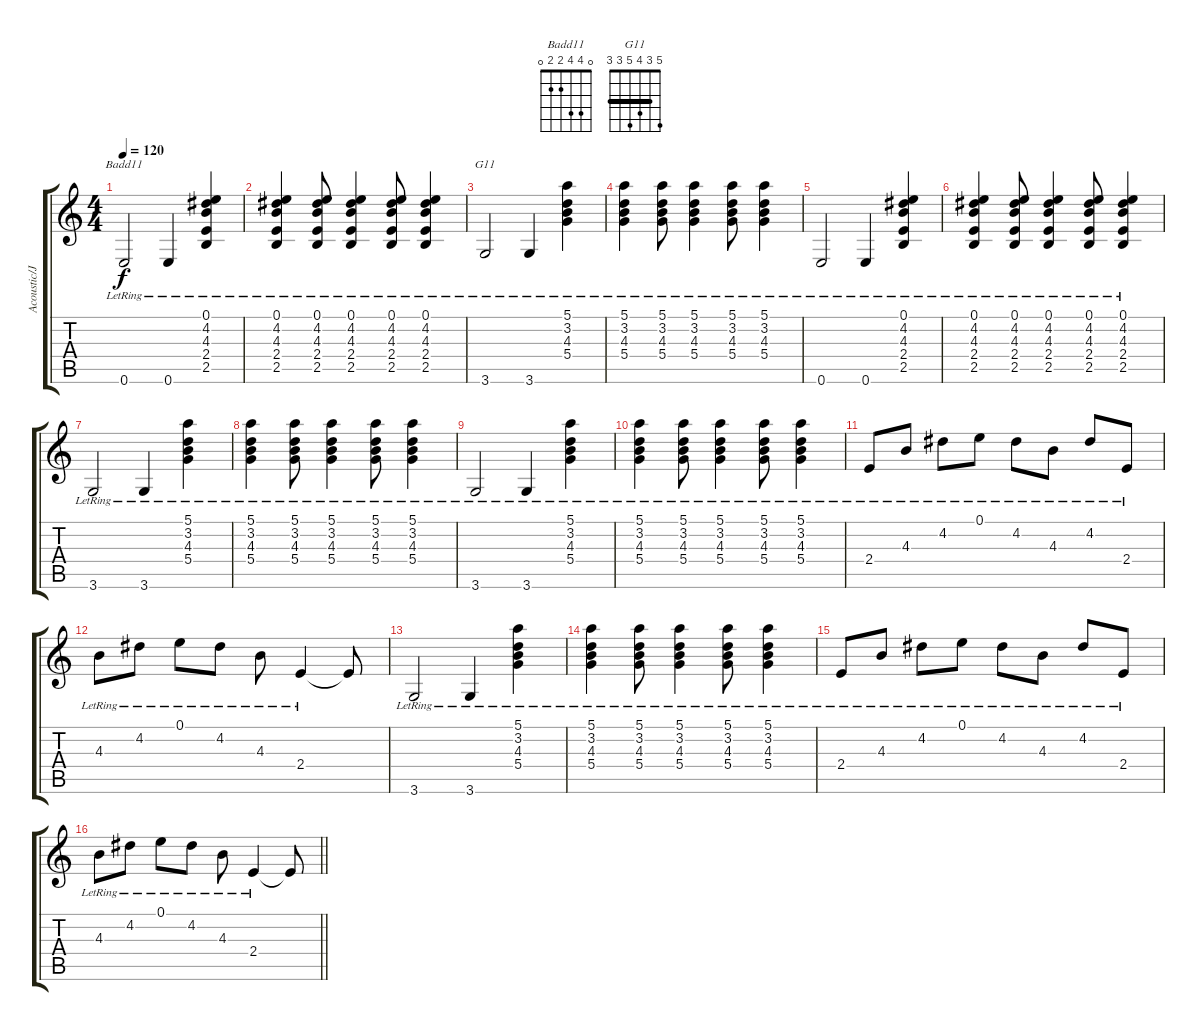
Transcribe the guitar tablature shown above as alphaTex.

\track ("Acoustic/Jazz" "Acoustic/J") {instrument acousticguitarsteel}
\staff {score tabs}
\tuning (E4 B3 G3 D3 A2 E2) {hide}
\chord ("Badd11" 0 4 4 2 2 0)
\chord ("G11" 5 3 4 5 3 3) {barre 3}
\ts (4 4)
\tempo 120
\clef g2
\ks c
0.6{lr}.2{ch "Badd11" dy f} 0.6{lr}.4 (0.1{lr} 4.2{lr} 4.3{lr} 2.4{lr} 2.5{lr}).4 |
(0.1{lr} 4.2{lr} 4.3{lr} 2.4{lr} 2.5{lr}).4 (0.1{lr} 4.2{lr} 4.3{lr} 2.4{lr} 2.5{lr}).8 (0.1{lr} 4.2{lr} 4.3{lr} 2.4{lr} 2.5{lr}).4 (0.1{lr} 4.2{lr} 4.3{lr} 2.4{lr} 2.5{lr}).8 (0.1{lr} 4.2{lr} 4.3{lr} 2.4{lr} 2.5{lr}).4 |
3.6{lr}.2{ch "G11"} 3.6{lr}.4 (5.1{lr} 3.2{lr} 4.3{lr} 5.4{lr}).4 |
(5.1{lr} 3.2{lr} 4.3{lr} 5.4{lr}).4 (5.1{lr} 3.2{lr} 4.3{lr} 5.4{lr}).8 (5.1{lr} 3.2{lr} 4.3{lr} 5.4{lr}).4 (5.1{lr} 3.2{lr} 4.3{lr} 5.4{lr}).8 (5.1{lr} 3.2{lr} 4.3{lr} 5.4{lr}).4 |
0.6{lr}.2 0.6{lr}.4 (0.1{lr} 4.2{lr} 4.3{lr} 2.4{lr} 2.5{lr}).4 |
(0.1{lr} 4.2{lr} 4.3{lr} 2.4{lr} 2.5{lr}).4 (0.1{lr} 4.2{lr} 4.3{lr} 2.4{lr} 2.5{lr}).8 (0.1{lr} 4.2{lr} 4.3{lr} 2.4{lr} 2.5{lr}).4 (0.1{lr} 4.2{lr} 4.3{lr} 2.4{lr} 2.5{lr}).8 (0.1{lr} 4.2{lr} 4.3{lr} 2.4{lr} 2.5{lr}).4 |
3.6{lr}.2 3.6{lr}.4 (5.1{lr} 3.2{lr} 4.3{lr} 5.4{lr}).4 |
(5.1{lr} 3.2{lr} 4.3{lr} 5.4{lr}).4 (5.1{lr} 3.2{lr} 4.3{lr} 5.4{lr}).8 (5.1{lr} 3.2{lr} 4.3{lr} 5.4{lr}).4 (5.1{lr} 3.2{lr} 4.3{lr} 5.4{lr}).8 (5.1{lr} 3.2{lr} 4.3{lr} 5.4{lr}).4 |
3.6{lr}.2{instrument acousticguitarsteel} 3.6{lr}.4 (5.1{lr} 3.2{lr} 4.3{lr} 5.4{lr}).4 |
(5.1{lr} 3.2{lr} 4.3{lr} 5.4{lr}).4 (5.1{lr} 3.2{lr} 4.3{lr} 5.4{lr}).8 (5.1{lr} 3.2{lr} 4.3{lr} 5.4{lr}).4 (5.1{lr} 3.2{lr} 4.3{lr} 5.4{lr}).8 (5.1{lr} 3.2{lr} 4.3{lr} 5.4{lr}).4 |
2.4{lr}.8{instrument acousticguitarsteel} 4.3{lr}.8 4.2{lr}.8 0.1{lr}.8 4.2{lr}.8 4.3{lr}.8 4.2{lr}.8 2.4{lr}.8 |
4.3{lr}.8 4.2{lr}.8 0.1{lr}.8 4.2{lr}.8 4.3{lr}.8 2.4{lr}.4 2.4{t}.8 |
3.6{lr}.2{instrument acousticguitarsteel} 3.6{lr}.4 (5.1{lr} 3.2{lr} 4.3{lr} 5.4{lr}).4 |
(5.1{lr} 3.2{lr} 4.3{lr} 5.4{lr}).4 (5.1{lr} 3.2{lr} 4.3{lr} 5.4{lr}).8 (5.1{lr} 3.2{lr} 4.3{lr} 5.4{lr}).4 (5.1{lr} 3.2{lr} 4.3{lr} 5.4{lr}).8 (5.1{lr} 3.2{lr} 4.3{lr} 5.4{lr}).4 |
2.4{lr}.8{instrument acousticguitarsteel} 4.3{lr}.8 4.2{lr}.8 0.1{lr}.8 4.2{lr}.8 4.3{lr}.8 4.2{lr}.8 2.4{lr}.8 |
\barLineRight lightlight
4.3{lr}.8 4.2{lr}.8 0.1{lr}.8 4.2{lr}.8 4.3{lr}.8 2.4{lr}.4 2.4{t}.8
